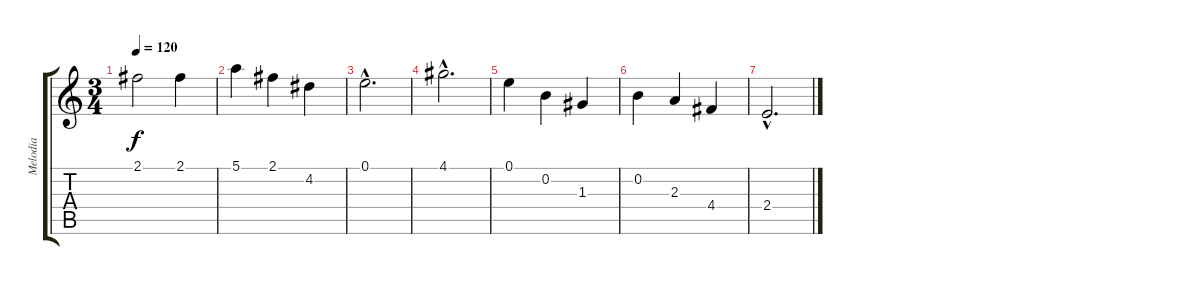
\track ("Melodia" "Melodia") {instrument acousticguitarnylon}
\staff {score tabs}
\tuning (E4 B3 G3 D3 A2 E2) {hide}
\ts (3 4)
\tempo 120
\clef g2
\ks c
2.1.2{dy f} 2.1.4 |
5.1.4 2.1.4 4.2.4 |
0.1{hac}.2{d} |
4.1{hac}.2{d} |
0.1.4 0.2.4 1.3.4 |
0.2.4 2.3.4 4.4.4 |
2.4{hac}.2{d}
